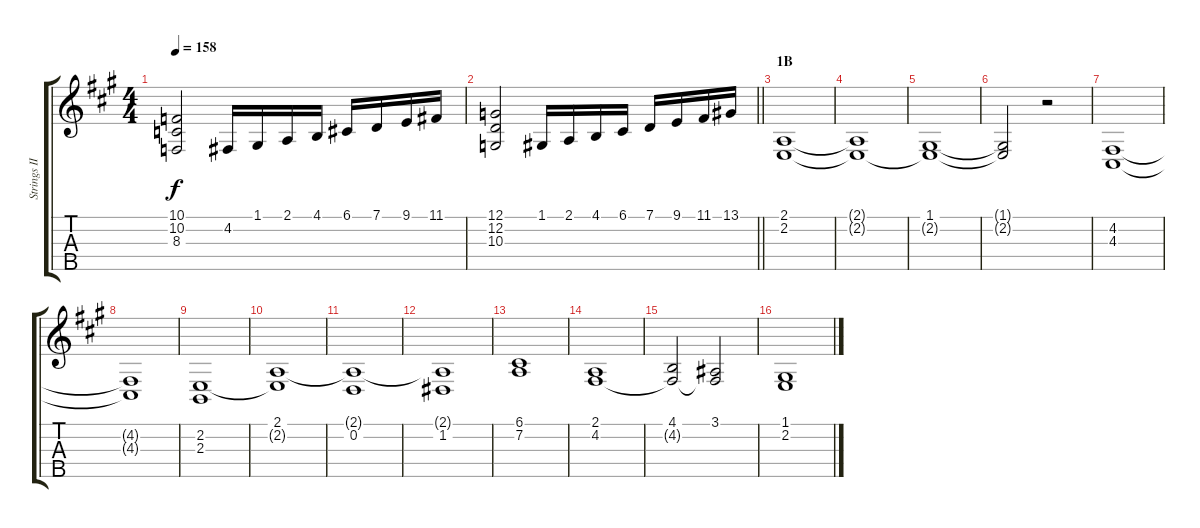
\track ("Strings II" "Strings II") {instrument stringensemble1}
\staff {score tabs}
\tuning (G3 D3 A2 E2 B1) {hide}
\ts (4 4)
\tempo 158
\clef g2
\ks a
(10.1 10.2 8.3).2{dy f} 4.2.16 1.1.16 2.1.16 4.1.16 6.1.16 7.1.16 9.1.16 11.1.16 |
\barLineRight lightlight
(12.1 12.2 10.3).2 1.1.16 2.1.16 4.1.16 6.1.16 7.1.16 9.1.16 11.1.16 13.1.16 |
\section ("" "1B")
(2.1 2.2).1 |
(2.1{t} 2.2{t}).1 |
(1.1 2.2{t}).1 |
(1.1{t} 2.2{t}).2 r.2 |
(4.2 4.3).1 |
(4.2{t} 4.3{t}).1 |
(2.2 2.3).1 |
(2.1 2.2{t}).1 |
(2.1{t} 0.2).1 |
(2.1{t} 1.2).1 |
(6.1 7.2).1 |
(2.1 4.2).1 |
(4.1 4.2{t}).2 (3.1 4.2{t}).2 |
(1.1 2.2).1
